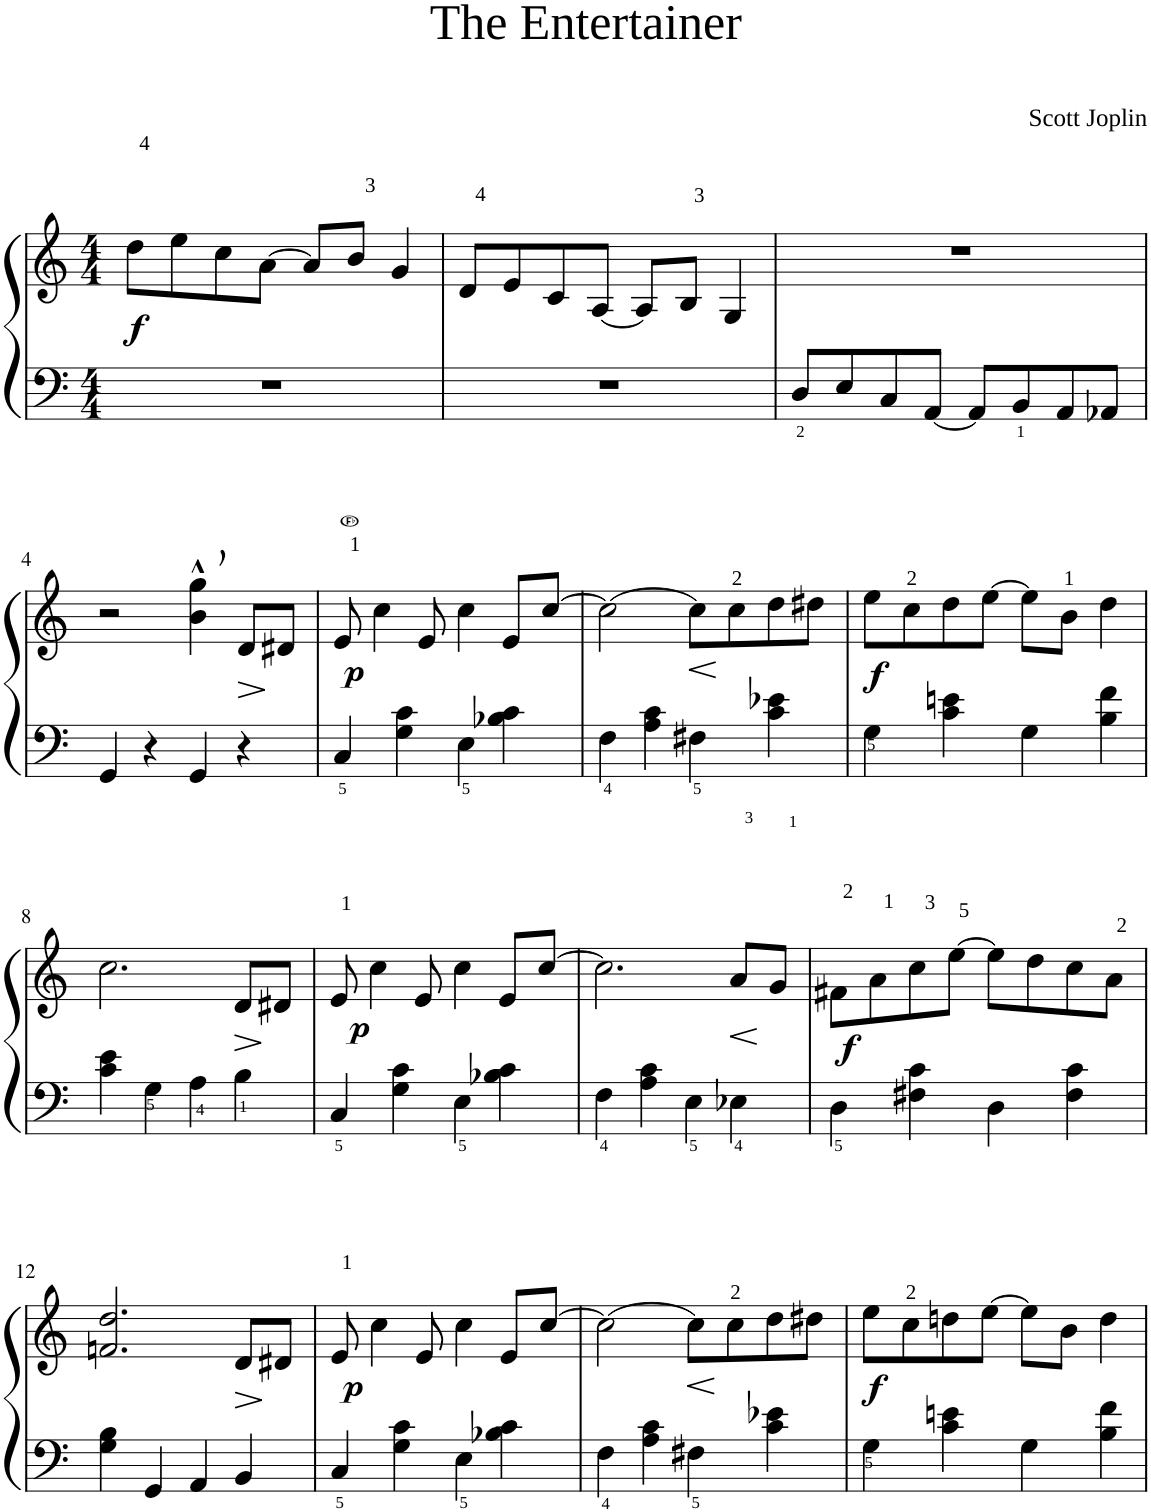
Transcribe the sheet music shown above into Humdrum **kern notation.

**kern	**kern	**dynam
*part1	*part1	*part1
*staff2	*staff1	*staff1/2
*I"Piano	*	*
*I'Pno	*	*
*clefF4	*clefG2	*
*k[]	*k[]	*
*M4/4	*M4/4	*
=1	=1	=1
!	!	!LO:DY:b
1r	8dd\L	f
.	8ee\	.
.	8cc\	.
.	[8a\J	.
.	8a/L]	.
.	8b/J	.
.	4g/	.
=2	=2	=2
1r	8d/L	.
.	8e/	.
.	8c/	.
.	[8A/J	.
.	8A/L]	.
.	8B/J	.
.	4G/	.
=3	=3	=3
8D/L	1r	.
8E/	.	.
8C/	.	.
[8AA/J	.	.
8AA/L]	.	.
8BB/	.	.
8AA/	.	.
8AA-X/J	.	.
!!LO:LB:g=z
=4	=4	=4
4GG/	2r	.
4r	.	.
4GG/	4b\^^, 4gg\^^,	.
!	!	!LO:HP:b
4r	8d/L	>
.	8d#X/J	]
=5	=5	=5
!	!	!LO:DY:b
4C/	8e/	p
.	4cc\	.
4G\ 4c\	.	.
.	8e/	.
4E\	4cc\	.
4B-X\ 4c\	8e/L	.
.	[8cc/J	.
=6	=6	=6
4F\	2cc\_	.
4A\ 4c\	.	.
!	!	!LO:HP:b
4F#X\	8cc\L]	<
.	8cc\	[
4c\ 4e-X\	8dd\	.
.	8dd#X\J	.
=7	=7	=7
!	!	!LO:DY:b
4G\	8ee\L	f
.	8cc\	.
4c\ 4en\	8dd\	.
.	[8ee\J	.
4G\	8ee\L]	.
.	8b\J	.
4B\ 4f\	4dd\	.
!!LO:LB:g=z
=8	=8	=8
4c\ 4e\	2.cc\	.
4G\	.	.
4A\	.	.
!	!	!LO:HP:b
4B\	8d/L	>
.	8d#X/J	]
=9	=9	=9
!	!	!LO:DY:b
4C/	8e/	p
.	4cc\	.
4G\ 4c\	.	.
.	8e/	.
4E\	4cc\	.
4B-X\ 4c\	8e/L	.
.	[8cc/J	.
=10	=10	=10
4F\	2.cc\]	.
4A\ 4c\	.	.
4E\	.	.
!	!	!LO:HP:b
4E-X\	8a/L	<
.	8g/J	[
=11	=11	=11
!	!	!LO:DY:b
4D\	8f#X\L	f
.	8a\	.
4F#X\ 4c\	8cc\	.
.	[8ee\J	.
4D\	8ee\L]	.
.	8dd\	.
4F#\ 4c\	8cc\	.
.	8a\J	.
!!LO:LB:g=z
=12	=12	=12
4G\ 4B\	2.fn/ 2.dd/	.
4GG/	.	.
4AA/	.	.
!	!	!LO:HP:b
4BB/	8d/L	>
.	8d#X/J	]
=13	=13	=13
!	!	!LO:DY:b
4C/	8e/	p
.	4cc\	.
4G\ 4c\	.	.
.	8e/	.
4E\	4cc\	.
4B-X\ 4c\	8e/L	.
.	[8cc/J	.
=14	=14	=14
4F\	2cc\_	.
4A\ 4c\	.	.
!	!	!LO:HP:b
4F#X\	8cc\L]	<
.	8cc\	[
4c\ 4e-X\	8dd\	.
.	8dd#X\J	.
=15	=15	=15
!	!	!LO:DY:b
4G\	8ee\L	f
.	8cc\	.
4c\ 4en\	8ddn\	.
.	[8ee\J	.
4G\	8ee\L]	.
.	8b\J	.
4B\ 4f\	4dd\	.
=	=	=
*-	*-	*-
